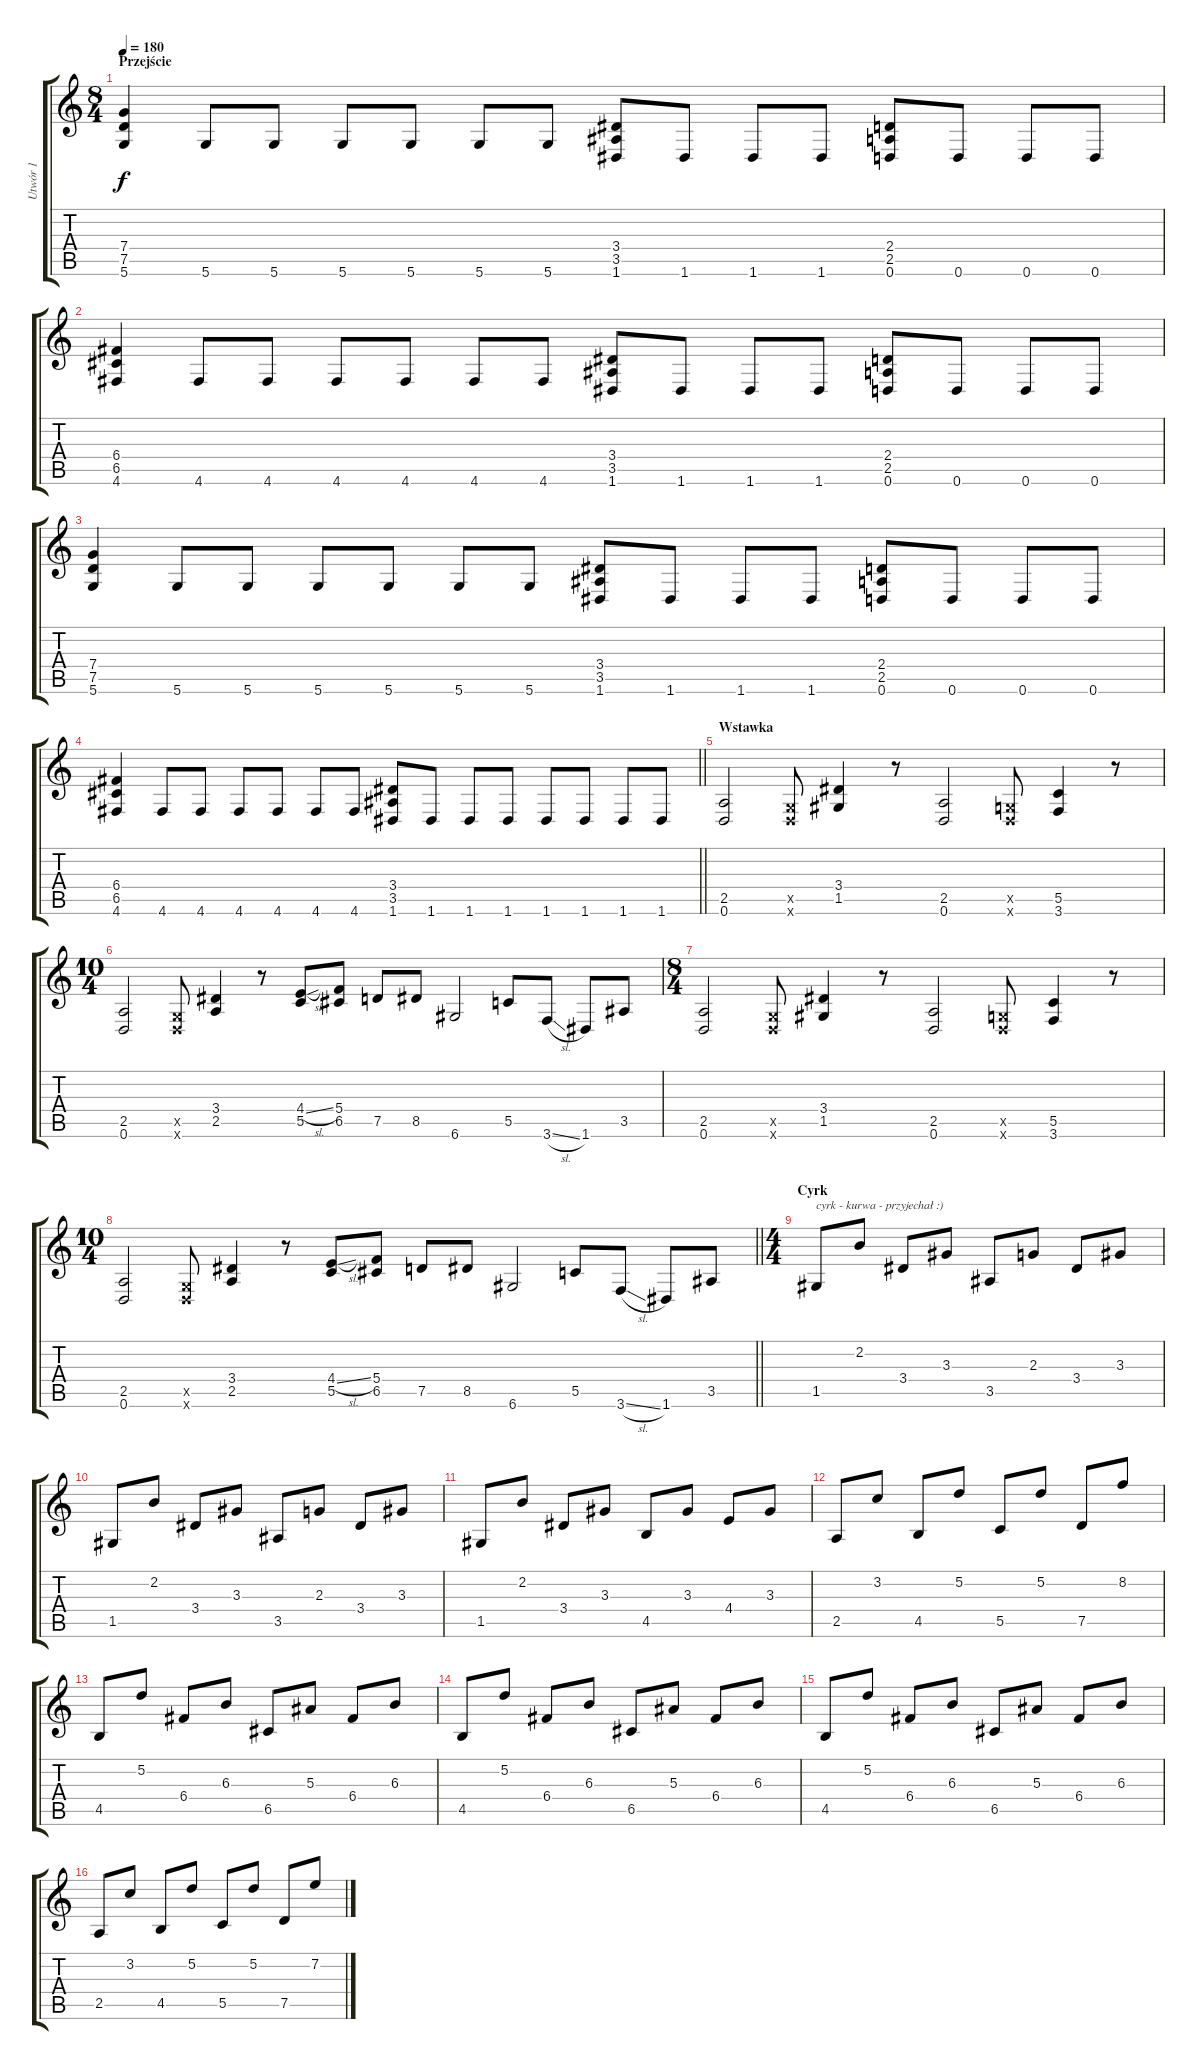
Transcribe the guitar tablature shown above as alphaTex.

\track ("Utwór 1" "Utwór 1") {instrument distortionguitar}
\staff {score tabs}
\tuning (D4 A3 F3 C3 G2 D2) {hide}
\ts (8 4)
\section ("" "Przejście")
\tempo 180
\clef g2
\ks c
(7.4 7.5 5.6).4{dy f} 5.6.8 5.6.8 5.6.8 5.6.8 5.6.8 5.6.8 (3.4 3.5 1.6).8 1.6.8 1.6.8 1.6.8 (2.4 2.5 0.6).8 0.6.8 0.6.8 0.6.8 |
(6.4 6.5 4.6).4 4.6.8 4.6.8 4.6.8 4.6.8 4.6.8 4.6.8 (3.4 3.5 1.6).8 1.6.8 1.6.8 1.6.8 (2.4 2.5 0.6).8 0.6.8 0.6.8 0.6.8 |
(7.4 7.5 5.6).4 5.6.8 5.6.8 5.6.8 5.6.8 5.6.8 5.6.8 (3.4 3.5 1.6).8 1.6.8 1.6.8 1.6.8 (2.4 2.5 0.6).8 0.6.8 0.6.8 0.6.8 |
\barLineRight lightlight
(6.4 6.5 4.6).4 4.6.8 4.6.8 4.6.8 4.6.8 4.6.8 4.6.8 (3.4 3.5 1.6).8 1.6.8 1.6.8 1.6.8 1.6.8 1.6.8 1.6.8 1.6.8 |
\section ("" "Wstawka")
(2.5 0.6).2 (0.5{x} 0.6{x}).8 (3.4 1.5).4 r.8 (2.5 0.6).2 (0.5{x} 0.6{x}).8 (5.5 3.6).4 r.8 |
\ts (10 4)
(2.5 0.6).2 (0.5{x} 0.6{x}).8 (3.4 2.5).4 r.8 (4.4{sl} 5.5).8 (5.4 6.5).8 7.5.8 8.5.8 6.6.2 5.5.8 3.6{sl}.8 1.6.8 3.5.8 |
\ts (8 4)
(2.5 0.6).2 (0.5{x} 0.6{x}).8 (3.4 1.5).4 r.8 (2.5 0.6).2 (0.5{x} 0.6{x}).8 (5.5 3.6).4 r.8 |
\ts (10 4)
\barLineRight lightlight
(2.5 0.6).2 (0.5{x} 0.6{x}).8 (3.4 2.5).4 r.8 (4.4{sl} 5.5).8 (5.4 6.5).8 7.5.8 8.5.8 6.6.2 5.5.8 3.6{sl}.8 1.6.8 3.5.8 |
\ts (4 4)
\section ("" "Cyrk")
1.5.8{txt "cyrk - kurwa - przyjechał :)"} 2.2.8 3.4.8 3.3.8 3.5.8 2.3.8 3.4.8 3.3.8 |
1.5.8 2.2.8 3.4.8 3.3.8 3.5.8 2.3.8 3.4.8 3.3.8 |
1.5.8 2.2.8 3.4.8 3.3.8 4.5.8 3.3.8 4.4.8 3.3.8 |
2.5.8 3.2.8 4.5.8 5.2.8 5.5.8 5.2.8 7.5.8 8.2.8 |
4.5.8 5.2.8 6.4.8 6.3.8 6.5.8 5.3.8 6.4.8 6.3.8 |
4.5.8 5.2.8 6.4.8 6.3.8 6.5.8 5.3.8 6.4.8 6.3.8 |
4.5.8 5.2.8 6.4.8 6.3.8 6.5.8 5.3.8 6.4.8 6.3.8 |
2.5.8 3.2.8 4.5.8 5.2.8 5.5.8 5.2.8 7.5.8 7.2.8
